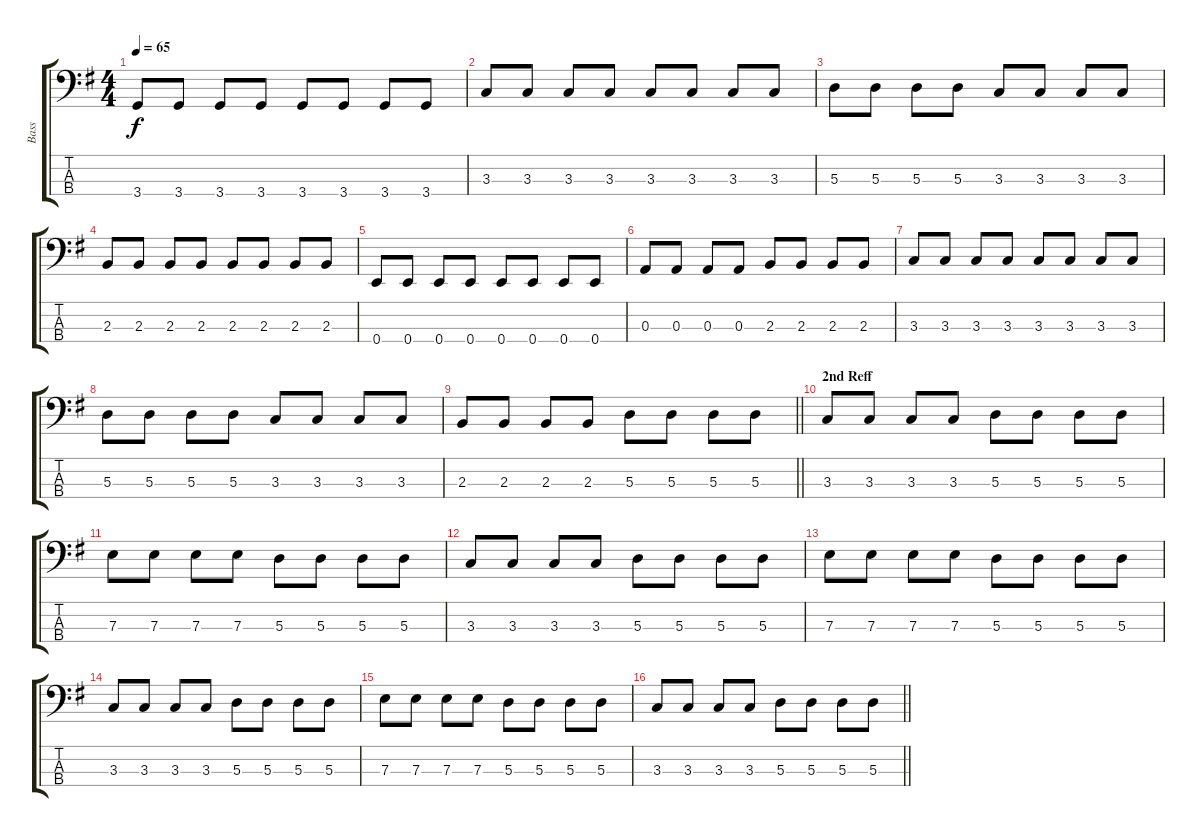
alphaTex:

\track ("Bass" "Bass") {instrument electricbassfinger}
\staff {score tabs}
\tuning (G2 D2 A1 E1) {hide}
\ts (4 4)
\tempo 65
\clef f4
\ks g
3.4.8{dy f} 3.4.8 3.4.8 3.4.8 3.4.8 3.4.8 3.4.8 3.4.8 |
3.3.8 3.3.8 3.3.8 3.3.8 3.3.8 3.3.8 3.3.8 3.3.8 |
5.3.8 5.3.8 5.3.8 5.3.8 3.3.8 3.3.8 3.3.8 3.3.8 |
2.3.8 2.3.8 2.3.8 2.3.8 2.3.8 2.3.8 2.3.8 2.3.8 |
0.4.8 0.4.8 0.4.8 0.4.8 0.4.8 0.4.8 0.4.8 0.4.8 |
0.3.8 0.3.8 0.3.8 0.3.8 2.3.8 2.3.8 2.3.8 2.3.8 |
3.3.8 3.3.8 3.3.8 3.3.8 3.3.8 3.3.8 3.3.8 3.3.8 |
5.3.8 5.3.8 5.3.8 5.3.8 3.3.8 3.3.8 3.3.8 3.3.8 |
\barLineRight lightlight
2.3.8 2.3.8 2.3.8 2.3.8 5.3.8 5.3.8 5.3.8 5.3.8 |
\section ("" "2nd Reff")
3.3.8 3.3.8 3.3.8 3.3.8 5.3.8 5.3.8 5.3.8 5.3.8 |
7.3.8 7.3.8 7.3.8 7.3.8 5.3.8 5.3.8 5.3.8 5.3.8 |
3.3.8 3.3.8 3.3.8 3.3.8 5.3.8 5.3.8 5.3.8 5.3.8 |
7.3.8 7.3.8 7.3.8 7.3.8 5.3.8 5.3.8 5.3.8 5.3.8 |
3.3.8 3.3.8 3.3.8 3.3.8 5.3.8 5.3.8 5.3.8 5.3.8 |
7.3.8 7.3.8 7.3.8 7.3.8 5.3.8 5.3.8 5.3.8 5.3.8 |
\barLineRight lightlight
3.3.8 3.3.8 3.3.8 3.3.8 5.3.8 5.3.8 5.3.8 5.3.8
